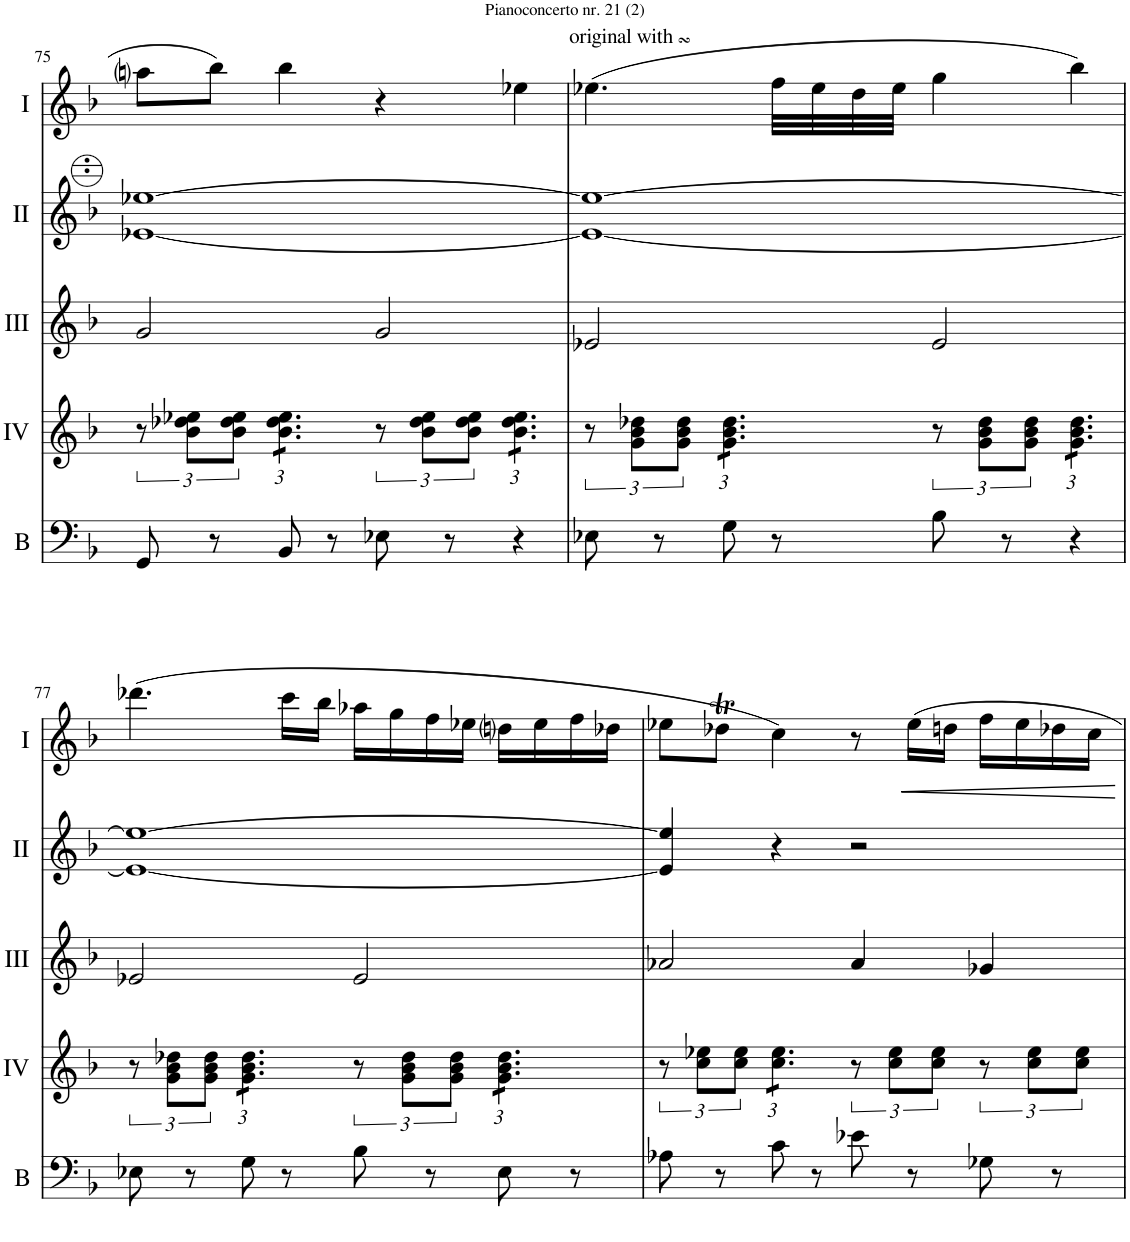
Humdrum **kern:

**kern	**kern	**kern	**kern	**kern
*part5	*part4	*part3	*part2	*part1
*staff5	*staff4	*staff3	*staff2	*staff1
*I"Bass	*I"Acc. 4	*I"Acc. 3	*I"Acc. 2	*I"Acc. 1
*I'B	*	*	*	*
!!LO:PB:g=z
*clefF4	*clefG2	*clefG2	*clefG2	*clefG2
*Trd7c12	*Trd7c12	*Trd7c12	*	*
*k[b-]	*k[b-]	*k[b-]	*k[b-]	*k[b-]
*M4/4	*M4/4	*M4/4	*M4/4	*M4/4
*met(c)	*met(c)	*met(c)	*met(c)	*met(c)
=75	=75	=75	=75	=75
8GG/	12r	2g/	[1e-X [1ee-X	8aani\L
.	12b-\ 12dd-X\ 12ee-X\L	.	.	.
8r	.	.	.	8bb-\J
.	12b-\ 12dd-\ 12ee-\J	.	.	.
*	*tremolo	*	*	*
8BB-/	12b-\ 12dd-\ 12ee-\L	.	.	4bb-\
.	12b-\ 12dd-\ 12ee-\	.	.	.
8r	.	.	.	.
.	12b-\ 12dd-\ 12ee-\J	.	.	.
*	*Xtremolo	*	*	*
8E-X\	12r	2g/	.	4r
.	12b-\ 12dd-\ 12ee-\L	.	.	.
8r	.	.	.	.
.	12b-\ 12dd-\ 12ee-\J	.	.	.
*	*tremolo	*	*	*
4r	12b-\ 12dd-\ 12ee-\L	.	.	4ee-X\
.	12b-\ 12dd-\ 12ee-\	.	.	.
.	12b-\ 12dd-\ 12ee-\J	.	.	.
*	*Xtremolo	*	*	*
=76	=76	=76	=76	=76
!	!	!	!	!LO:TX:a:t=original with
8E-X\	12r	2e-X/	1e-_ 1ee-_	(4.ee-X\
.	12g\ 12b-\ 12dd-X\L	.	.	.
8r	.	.	.	.
.	12g\ 12b-\ 12dd-\J	.	.	.
*	*tremolo	*	*	*
8G\	12g\ 12b-\ 12dd-\L	.	.	.
.	12g\ 12b-\ 12dd-\	.	.	.
8r	.	.	.	32ff\LLL
.	.	.	.	32ee-\
.	12g\ 12b-\ 12dd-\J	.	.	.
*	*Xtremolo	*	*	*
.	.	.	.	32dd\
.	.	.	.	32ee-\JJJ
8B-\	12r	2e-/	.	4gg\
.	12g\ 12b-\ 12dd-\L	.	.	.
8r	.	.	.	.
.	12g\ 12b-\ 12dd-\J	.	.	.
*	*tremolo	*	*	*
4r	12g\ 12b-\ 12dd-\L	.	.	4bb-\)
.	12g\ 12b-\ 12dd-\	.	.	.
.	12g\ 12b-\ 12dd-\J	.	.	.
*	*Xtremolo	*	*	*
!!LO:LB:g=z
=77	=77	=77	=77	=77
8E-X\	12r	2e-X/	1e-_ 1ee-_	(4.ddd-X\
.	12g\ 12b-\ 12dd-X\L	.	.	.
8r	.	.	.	.
.	12g\ 12b-\ 12dd-\J	.	.	.
*	*tremolo	*	*	*
8G\	12g\ 12b-\ 12dd-\L	.	.	.
.	12g\ 12b-\ 12dd-\	.	.	.
8r	.	.	.	16ccc\LL
.	12g\ 12b-\ 12dd-\J	.	.	.
*	*Xtremolo	*	*	*
.	.	.	.	16bb-\JJ
8B-\	12r	2e-/	.	16aa-X\LL
.	.	.	.	16gg\
.	12g\ 12b-\ 12dd-\L	.	.	.
8r	.	.	.	16ff\
.	12g\ 12b-\ 12dd-\J	.	.	.
.	.	.	.	16ee-X\JJ
*	*tremolo	*	*	*
8E-\	12g\ 12b-\ 12dd-\L	.	.	16ddni\LL
.	.	.	.	16ee-\
.	12g\ 12b-\ 12dd-\	.	.	.
8r	.	.	.	16ff\
.	12g\ 12b-\ 12dd-\J	.	.	.
*	*Xtremolo	*	*	*
.	.	.	.	16dd-X\JJ
=78	=78	=78	=78	=78
8A-X\	12r	2a-X/	4e-/] 4ee-/]	8ee-X\L
.	12cc\ 12ee-X\L	.	.	.
8r	.	.	.	8dd-XT\J
.	12cc\ 12ee-\J	.	.	.
*	*tremolo	*	*	*
8c\	12cc\ 12ee-\L	.	4r	4cc\)
.	12cc\ 12ee-\	.	.	.
8r	.	.	.	.
.	12cc\ 12ee-\J	.	.	.
*	*Xtremolo	*	*	*
8e-X\	12r	4a-/	2r	8r
.	12cc\ 12ee-\L	.	.	.
8r	.	.	.	16ee-\LL
.	12cc\ 12ee-\J	.	.	.
.	.	.	.	16ddn\JJ
8G-X\	12r	4g-X/	.	16ff\LL
.	.	.	.	16ee-\
.	12cc\ 12ee-\L	.	.	.
8r	.	.	.	16dd-X\
.	12cc\ 12ee-\J	.	.	.
.	.	.	.	16cc\JJ
=	=	=	=	=
*-	*-	*-	*-	*-
